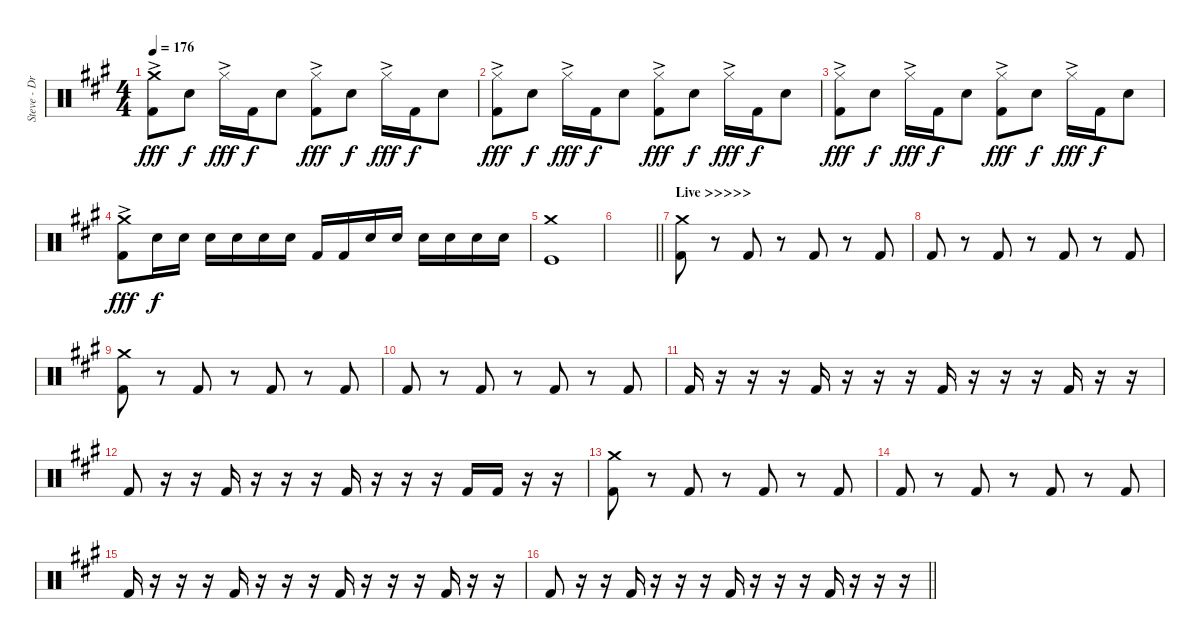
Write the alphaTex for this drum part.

\track ("Steve - Drums" "Steve - Dr") {instrument percussion}
\staff {score}
\articulation defaults
\ts (4 4)
\tempo 176
\clef neutral
\ks a
("Crash medium (hit)"{ac} "Kick (hit) 2").8{dy fff} "Snare (hit) 2".8{dy f} "Hi-Hat (closed)"{ac}.16{dy fff} "Kick (hit) 2".16{dy f} "Snare (hit) 2".8 ("Hi-Hat (closed)"{ac} "Kick (hit) 2").8{dy fff} "Snare (hit) 2".8{dy f} "Hi-Hat (closed)"{ac}.16{dy fff} "Kick (hit) 2".16{dy f} "Snare (hit) 2".8 |
("Hi-Hat (closed)"{ac} "Kick (hit) 2").8{dy fff} "Snare (hit) 2".8{dy f} "Hi-Hat (closed)"{ac}.16{dy fff} "Kick (hit) 2".16{dy f} "Snare (hit) 2".8 ("Hi-Hat (closed)"{ac} "Kick (hit) 2").8{dy fff} "Snare (hit) 2".8{dy f} "Hi-Hat (closed)"{ac}.16{dy fff} "Kick (hit) 2".16{dy f} "Snare (hit) 2".8 |
("Hi-Hat (closed)"{ac} "Kick (hit) 2").8{dy fff} "Snare (hit) 2".8{dy f} "Hi-Hat (closed)"{ac}.16{dy fff} "Kick (hit) 2".16{dy f} "Snare (hit) 2".8 ("Hi-Hat (closed)"{ac} "Kick (hit) 2").8{dy fff} "Snare (hit) 2".8{dy f} "Hi-Hat (closed)"{ac}.16{dy fff} "Kick (hit) 2".16{dy f} "Snare (hit) 2".8 |
("Crash medium (hit)"{ac} "Kick (hit) 2").8{dy fff} "Snare (hit) 2".16{dy f} "Snare (hit) 2".16 "Snare (hit) 2".16 "Snare (hit) 2".16 "Snare (hit) 2".16 "Snare (hit) 2".16 "Kick (hit) 2".16 "Kick (hit) 2".16 "Snare (hit) 2".16 "Snare (hit) 2".16 "Snare (hit) 2".16 "Snare (hit) 2".16 "Snare (hit) 2".16 "Snare (hit) 2".16 |
("Crash medium (hit)" "Kick (hit)").1 |
\barLineRight lightlight
|
\section ("" "Live >>>>>")
("Crash medium (hit)" "Kick (hit) 2").8 r.8 "Kick (hit) 2".8 r.8 "Kick (hit) 2".8 r.8 "Kick (hit) 2".8 |
"Kick (hit) 2".8 r.8 "Kick (hit) 2".8 r.8 "Kick (hit) 2".8 r.8 "Kick (hit) 2".8 |
("Crash medium (hit)" "Kick (hit) 2").8 r.8 "Kick (hit) 2".8 r.8 "Kick (hit) 2".8 r.8 "Kick (hit) 2".8 |
"Kick (hit) 2".8 r.8 "Kick (hit) 2".8 r.8 "Kick (hit) 2".8 r.8 "Kick (hit) 2".8 |
"Kick (hit) 2".16 r.16 r.16 r.16 "Kick (hit) 2".16 r.16 r.16 r.16 "Kick (hit) 2".16 r.16 r.16 r.16 "Kick (hit) 2".16 r.16 r.16 |
"Kick (hit) 2".8 r.16 r.16 "Kick (hit) 2".16 r.16 r.16 r.16 "Kick (hit) 2".16 r.16 r.16 r.16 "Kick (hit) 2".16 "Kick (hit) 2".16 r.16 r.16 |
("Crash medium (hit)" "Kick (hit) 2").8 r.8 "Kick (hit) 2".8 r.8 "Kick (hit) 2".8 r.8 "Kick (hit) 2".8 |
"Kick (hit) 2".8 r.8 "Kick (hit) 2".8 r.8 "Kick (hit) 2".8 r.8 "Kick (hit) 2".8 |
"Kick (hit) 2".16 r.16 r.16 r.16 "Kick (hit) 2".16 r.16 r.16 r.16 "Kick (hit) 2".16 r.16 r.16 r.16 "Kick (hit) 2".16 r.16 r.16 |
\barLineRight lightlight "Kick (hit) 2".8
r.16 r.16 "Kick (hit) 2".16 r.16 r.16 r.16 "Kick (hit) 2".16 r.16 r.16 r.16 "Kick (hit) 2".16 r.16 r.16 r.16
